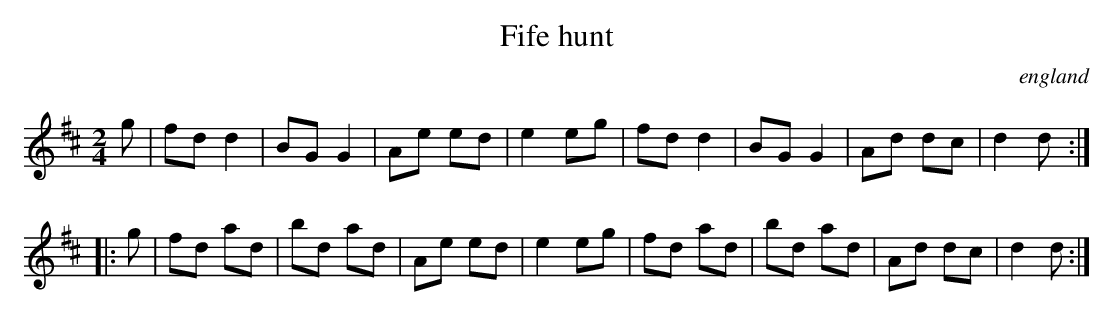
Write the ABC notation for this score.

X:1
T:Fife hunt
O:england
M:2/4
L:1/8
K:D
g | fd d2 | BG G2 | Ae ed | e2 eg |\
fd d2 | BG G2 | Ad dc | d2 d:|
|:g | fd ad | bd ad | Ae ed | e2 eg |\
fd ad | bd ad | Ad dc | d2 d:|
